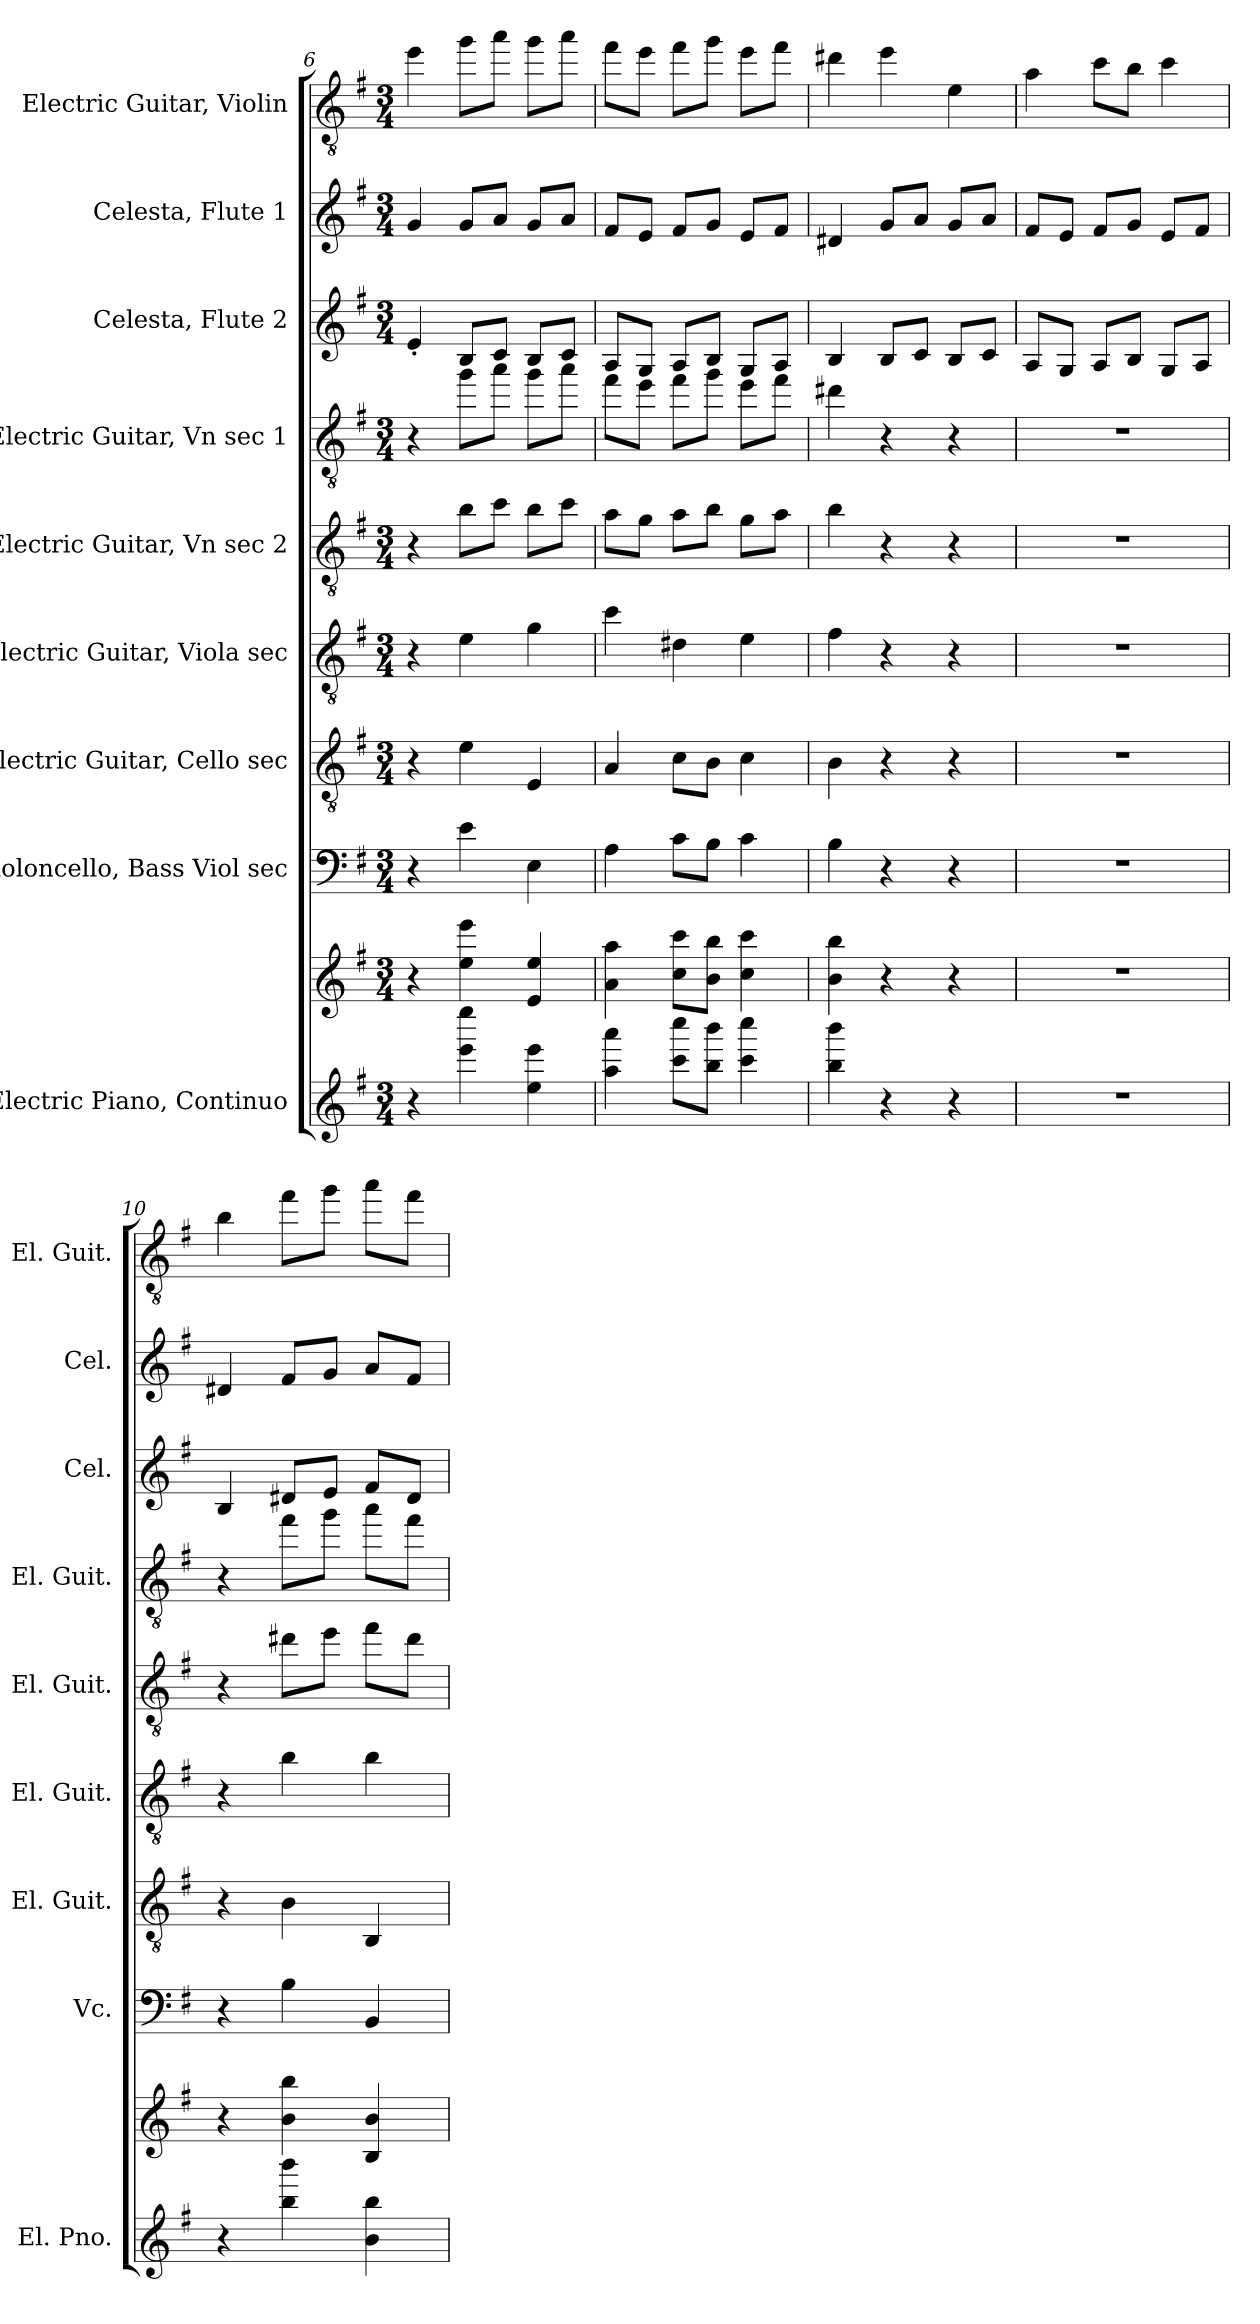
**kern	**kern	**kern	**kern	**kern	**kern	**kern	**kern	**kern	**kern
*part9	*part9	*part8	*part7	*part6	*part5	*part4	*part3	*part2	*part1
*staff10	*staff9	*staff8	*staff7	*staff6	*staff5	*staff4	*staff3	*staff2	*staff1
*I"Electric Piano, Continuo	*	*I"Violoncello, Bass Viol sec	*I"Electric Guitar, Cello sec	*I"Electric Guitar, Viola sec	*I"Electric Guitar, Vn sec 2	*I"Electric Guitar, Vn sec 1	*I"Celesta, Flute 2	*I"Celesta, Flute 1	*I"Electric Guitar, Violin
*I'El. Pno.	*	*I'Vc.	*I'El. Guit.	*I'El. Guit.	*I'El. Guit.	*I'El. Guit.	*I'Cel.	*I'Cel.	*I'El. Guit.
!!LO:PB:g=z
*clefG2	*clefG2	*clefF4	*clefGv2	*clefGv2	*clefGv2	*clefGv2	*clefG2	*clefG2	*clefGv2
*	*	*	*	*	*	*	*ITrd-7c-12	*ITrd-7c-12	*
*k[f#]	*k[f#]	*k[f#]	*k[f#]	*k[f#]	*k[f#]	*k[f#]	*k[f#]	*k[f#]	*k[f#]
*M3/4	*M3/4	*M3/4	*M3/4	*M3/4	*M3/4	*M3/4	*M3/4	*M3/4	*M3/4
=6	=6	=6	=6	=6	=6	=6	=6	=6	=6
4r	4r	4r	4r	4r	4r	4r	4ee'/	4gg/	4ee\
4eee\ 4eeee\	4ee\ 4eee\	4e\	4e\	4e\	8b\L	8gg\L	8b/L	8gg/L	8gg\L
.	.	.	.	.	8cc\J	8aa\J	8cc/J	8aa/J	8aa\J
4ee\ 4eee\	4e/ 4ee/	4E\	4E/	4g\	8b\L	8gg\L	8b/L	8gg/L	8gg\L
.	.	.	.	.	8cc\J	8aa\J	8cc/J	8aa/J	8aa\J
=7	=7	=7	=7	=7	=7	=7	=7	=7	=7
4aa\ 4aaa\	4a\ 4aa\	4A\	4A/	4cc\	8a\L	8ff#\L	8a/L	8ff#/L	8ff#\L
.	.	.	.	.	8g\J	8ee\J	8g/J	8ee/J	8ee\J
8ccc\ 8cccc\L	8cc\ 8ccc\L	8c\L	8c\L	4d#X\	8a\L	8ff#\L	8a/L	8ff#/L	8ff#\L
8bb\ 8bbb\J	8b\ 8bb\J	8B\J	8B\J	.	8b\J	8gg\J	8b/J	8gg/J	8gg\J
4ccc\ 4cccc\	4cc\ 4ccc\	4c\	4c\	4e\	8g\L	8ee\L	8g/L	8ee/L	8ee\L
.	.	.	.	.	8a\J	8ff#\J	8a/J	8ff#/J	8ff#\J
=8	=8	=8	=8	=8	=8	=8	=8	=8	=8
4bb\ 4bbb\	4b\ 4bb\	4B\	4B\	4f#\	4b\	4dd#X\	4b/	4dd#X/	4dd#X\
4r	4r	4r	4r	4r	4r	4r	8b/L	8gg/L	4ee\
.	.	.	.	.	.	.	8cc/J	8aa/J	.
4r	4r	4r	4r	4r	4r	4r	8b/L	8gg/L	4e\
.	.	.	.	.	.	.	8cc/J	8aa/J	.
=9	=9	=9	=9	=9	=9	=9	=9	=9	=9
2.r	2.r	2.r	2.r	2.r	2.r	2.r	8a/L	8ff#/L	4a\
.	.	.	.	.	.	.	8g/J	8ee/J	.
.	.	.	.	.	.	.	8a/L	8ff#/L	8cc\L
.	.	.	.	.	.	.	8b/J	8gg/J	8b\J
.	.	.	.	.	.	.	8g/L	8ee/L	4cc\
.	.	.	.	.	.	.	8a/J	8ff#/J	.
=10	=10	=10	=10	=10	=10	=10	=10	=10	=10
4r	4r	4r	4r	4r	4r	4r	4b/	4dd#X/	4b\
4bb\ 4bbb\	4b\ 4bb\	4B\	4B\	4b\	8dd#X\L	8ff#\L	8dd#X/L	8ff#/L	8ff#\L
.	.	.	.	.	8ee\J	8gg\J	8ee/J	8gg/J	8gg\J
4b\ 4bb\	4B/ 4b/	4BB/	4BB/	4b\	8ff#\L	8aa\L	8ff#/L	8aa/L	8aa\L
.	.	.	.	.	8dd#\J	8ff#\J	8dd#/J	8ff#/J	8ff#\J
=	=	=	=	=	=	=	=	=	=
*-	*-	*-	*-	*-	*-	*-	*-	*-	*-
